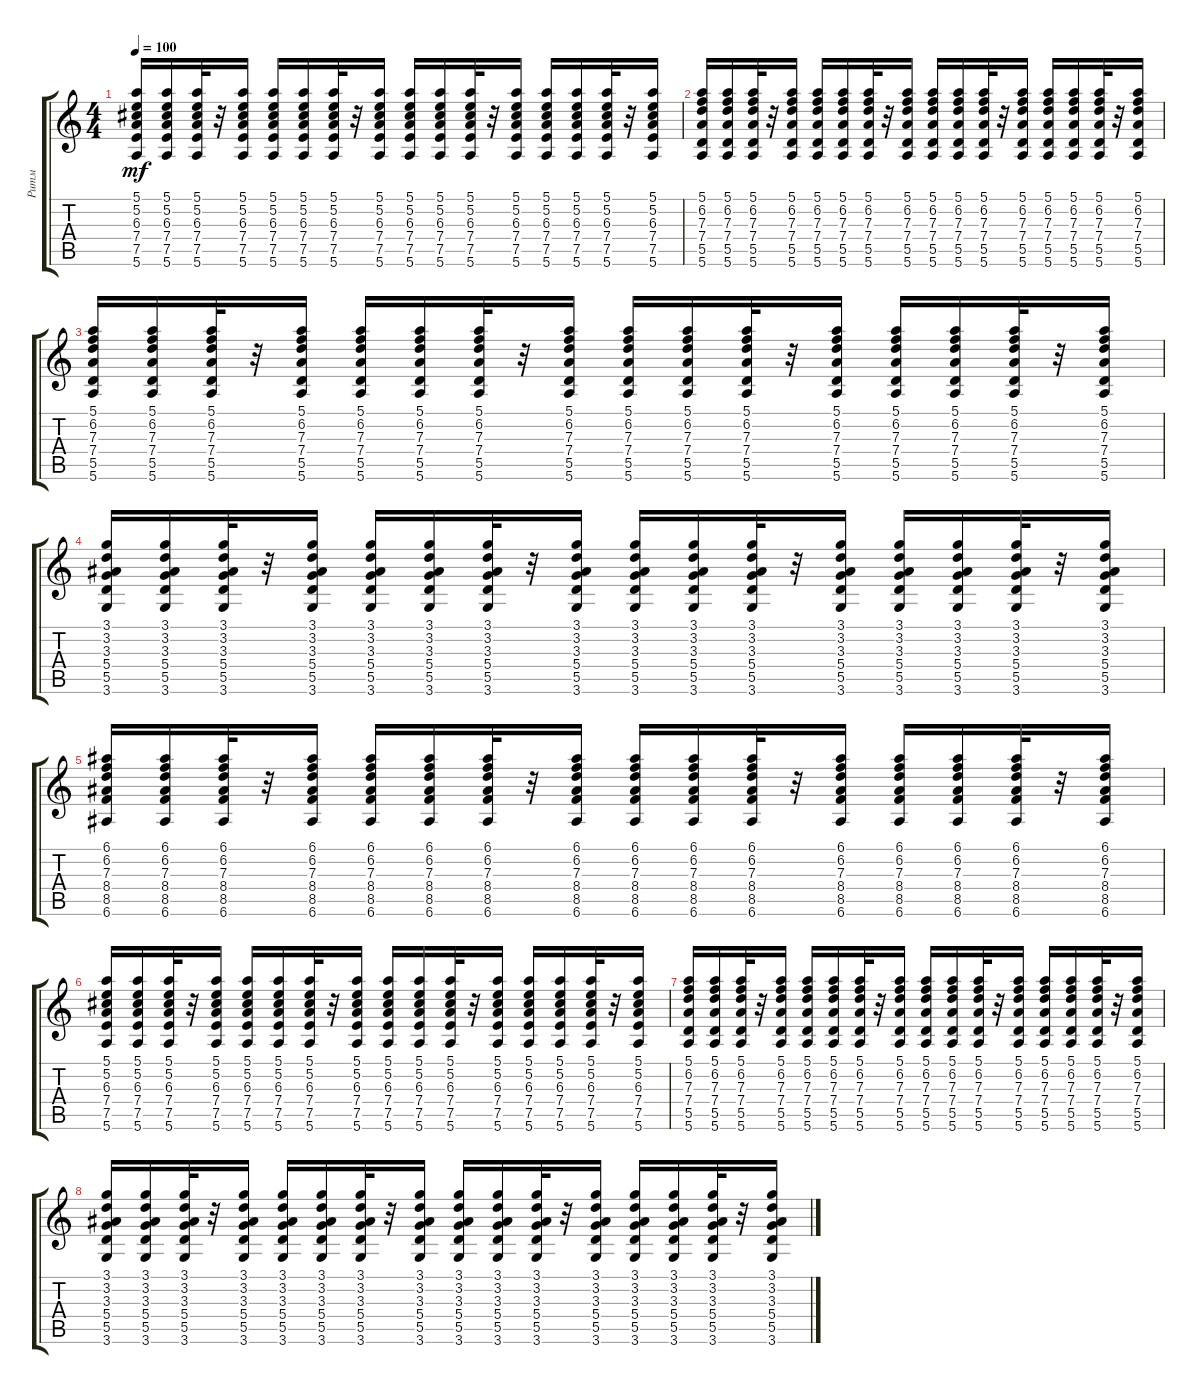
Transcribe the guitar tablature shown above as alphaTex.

\track ("Ритм" "Ритм") {instrument acousticguitarsteel}
\staff {score tabs}
\tuning (E4 B3 G3 D3 A2 E2) {hide}
\ts (4 4)
\tempo 100
\clef g2
\ks c
(5.1 5.2 6.3 7.4 7.5 5.6).16{dy mf} (5.1 5.2 6.3 7.4 7.5 5.6).16 (5.1 5.2 6.3 7.4 7.5 5.6).32 r.32 (5.1 5.2 6.3 7.4 7.5 5.6).16 (5.1 5.2 6.3 7.4 7.5 5.6).16 (5.1 5.2 6.3 7.4 7.5 5.6).16 (5.1 5.2 6.3 7.4 7.5 5.6).32 r.32 (5.1 5.2 6.3 7.4 7.5 5.6).16 (5.1 5.2 6.3 7.4 7.5 5.6).16 (5.1 5.2 6.3 7.4 7.5 5.6).16 (5.1 5.2 6.3 7.4 7.5 5.6).32 r.32 (5.1 5.2 6.3 7.4 7.5 5.6).16 (5.1 5.2 6.3 7.4 7.5 5.6).16 (5.1 5.2 6.3 7.4 7.5 5.6).16 (5.1 5.2 6.3 7.4 7.5 5.6).32 r.32 (5.1 5.2 6.3 7.4 7.5 5.6).16 |
(5.1 6.2 7.3 7.4 5.5 5.6).16 (5.1 6.2 7.3 7.4 5.5 5.6).16 (5.1 6.2 7.3 7.4 5.5 5.6).32 r.32 (5.1 6.2 7.3 7.4 5.5 5.6).16 (5.1 6.2 7.3 7.4 5.5 5.6).16 (5.1 6.2 7.3 7.4 5.5 5.6).16 (5.1 6.2 7.3 7.4 5.5 5.6).32 r.32 (5.1 6.2 7.3 7.4 5.5 5.6).16 (5.1 6.2 7.3 7.4 5.5 5.6).16 (5.1 6.2 7.3 7.4 5.5 5.6).16 (5.1 6.2 7.3 7.4 5.5 5.6).32 r.32 (5.1 6.2 7.3 7.4 5.5 5.6).16 (5.1 6.2 7.3 7.4 5.5 5.6).16 (5.1 6.2 7.3 7.4 5.5 5.6).16 (5.1 6.2 7.3 7.4 5.5 5.6).32 r.32 (5.1 6.2 7.3 7.4 5.5 5.6).16 |
(5.1 6.2 7.3 7.4 5.5 5.6).16 (5.1 6.2 7.3 7.4 5.5 5.6).16 (5.1 6.2 7.3 7.4 5.5 5.6).32 r.32 (5.1 6.2 7.3 7.4 5.5 5.6).16 (5.1 6.2 7.3 7.4 5.5 5.6).16 (5.1 6.2 7.3 7.4 5.5 5.6).16 (5.1 6.2 7.3 7.4 5.5 5.6).32 r.32 (5.1 6.2 7.3 7.4 5.5 5.6).16 (5.1 6.2 7.3 7.4 5.5 5.6).16 (5.1 6.2 7.3 7.4 5.5 5.6).16 (5.1 6.2 7.3 7.4 5.5 5.6).32 r.32 (5.1 6.2 7.3 7.4 5.5 5.6).16 (5.1 6.2 7.3 7.4 5.5 5.6).16 (5.1 6.2 7.3 7.4 5.5 5.6).16 (5.1 6.2 7.3 7.4 5.5 5.6).32 r.32 (5.1 6.2 7.3 7.4 5.5 5.6).16 |
(3.1 3.2 3.3 5.4 5.5 3.6).16 (3.1 3.2 3.3 5.4 5.5 3.6).16 (3.1 3.2 3.3 5.4 5.5 3.6).32 r.32 (3.1 3.2 3.3 5.4 5.5 3.6).16 (3.1 3.2 3.3 5.4 5.5 3.6).16 (3.1 3.2 3.3 5.4 5.5 3.6).16 (3.1 3.2 3.3 5.4 5.5 3.6).32 r.32 (3.1 3.2 3.3 5.4 5.5 3.6).16 (3.1 3.2 3.3 5.4 5.5 3.6).16 (3.1 3.2 3.3 5.4 5.5 3.6).16 (3.1 3.2 3.3 5.4 5.5 3.6).32 r.32 (3.1 3.2 3.3 5.4 5.5 3.6).16 (3.1 3.2 3.3 5.4 5.5 3.6).16 (3.1 3.2 3.3 5.4 5.5 3.6).16 (3.1 3.2 3.3 5.4 5.5 3.6).32 r.32 (3.1 3.2 3.3 5.4 5.5 3.6).16 |
(6.1 6.2 7.3 8.4 8.5 6.6).16 (6.1 6.2 7.3 8.4 8.5 6.6).16 (6.1 6.2 7.3 8.4 8.5 6.6).32 r.32 (6.1 6.2 7.3 8.4 8.5 6.6).16 (6.1 6.2 7.3 8.4 8.5 6.6).16 (6.1 6.2 7.3 8.4 8.5 6.6).16 (6.1 6.2 7.3 8.4 8.5 6.6).32 r.32 (6.1 6.2 7.3 8.4 8.5 6.6).16 (6.1 6.2 7.3 8.4 8.5 6.6).16 (6.1 6.2 7.3 8.4 8.5 6.6).16 (6.1 6.2 7.3 8.4 8.5 6.6).32 r.32 (6.1 6.2 7.3 8.4 8.5 6.6).16 (6.1 6.2 7.3 8.4 8.5 6.6).16 (6.1 6.2 7.3 8.4 8.5 6.6).16 (6.1 6.2 7.3 8.4 8.5 6.6).32 r.32 (6.1 6.2 7.3 8.4 8.5 6.6).16 |
(5.1 5.2 6.3 7.4 7.5 5.6).16 (5.1 5.2 6.3 7.4 7.5 5.6).16 (5.1 5.2 6.3 7.4 7.5 5.6).32 r.32 (5.1 5.2 6.3 7.4 7.5 5.6).16 (5.1 5.2 6.3 7.4 7.5 5.6).16 (5.1 5.2 6.3 7.4 7.5 5.6).16 (5.1 5.2 6.3 7.4 7.5 5.6).32 r.32 (5.1 5.2 6.3 7.4 7.5 5.6).16 (5.1 5.2 6.3 7.4 7.5 5.6).16 (5.1 5.2 6.3 7.4 7.5 5.6).16 (5.1 5.2 6.3 7.4 7.5 5.6).32 r.32 (5.1 5.2 6.3 7.4 7.5 5.6).16 (5.1 5.2 6.3 7.4 7.5 5.6).16 (5.1 5.2 6.3 7.4 7.5 5.6).16 (5.1 5.2 6.3 7.4 7.5 5.6).32 r.32 (5.1 5.2 6.3 7.4 7.5 5.6).16 |
(5.1 6.2 7.3 7.4 5.5 5.6).16 (5.1 6.2 7.3 7.4 5.5 5.6).16 (5.1 6.2 7.3 7.4 5.5 5.6).32 r.32 (5.1 6.2 7.3 7.4 5.5 5.6).16 (5.1 6.2 7.3 7.4 5.5 5.6).16 (5.1 6.2 7.3 7.4 5.5 5.6).16 (5.1 6.2 7.3 7.4 5.5 5.6).32 r.32 (5.1 6.2 7.3 7.4 5.5 5.6).16 (5.1 6.2 7.3 7.4 5.5 5.6).16 (5.1 6.2 7.3 7.4 5.5 5.6).16 (5.1 6.2 7.3 7.4 5.5 5.6).32 r.32 (5.1 6.2 7.3 7.4 5.5 5.6).16 (5.1 6.2 7.3 7.4 5.5 5.6).16 (5.1 6.2 7.3 7.4 5.5 5.6).16 (5.1 6.2 7.3 7.4 5.5 5.6).32 r.32 (5.1 6.2 7.3 7.4 5.5 5.6).16 |
(3.1 3.2 3.3 5.4 5.5 3.6).16 (3.1 3.2 3.3 5.4 5.5 3.6).16 (3.1 3.2 3.3 5.4 5.5 3.6).32 r.32 (3.1 3.2 3.3 5.4 5.5 3.6).16 (3.1 3.2 3.3 5.4 5.5 3.6).16 (3.1 3.2 3.3 5.4 5.5 3.6).16 (3.1 3.2 3.3 5.4 5.5 3.6).32 r.32 (3.1 3.2 3.3 5.4 5.5 3.6).16 (3.1 3.2 3.3 5.4 5.5 3.6).16 (3.1 3.2 3.3 5.4 5.5 3.6).16 (3.1 3.2 3.3 5.4 5.5 3.6).32 r.32 (3.1 3.2 3.3 5.4 5.5 3.6).16 (3.1 3.2 3.3 5.4 5.5 3.6).16 (3.1 3.2 3.3 5.4 5.5 3.6).16 (3.1 3.2 3.3 5.4 5.5 3.6).32 r.32 (3.1 3.2 3.3 5.4 5.5 3.6).16
